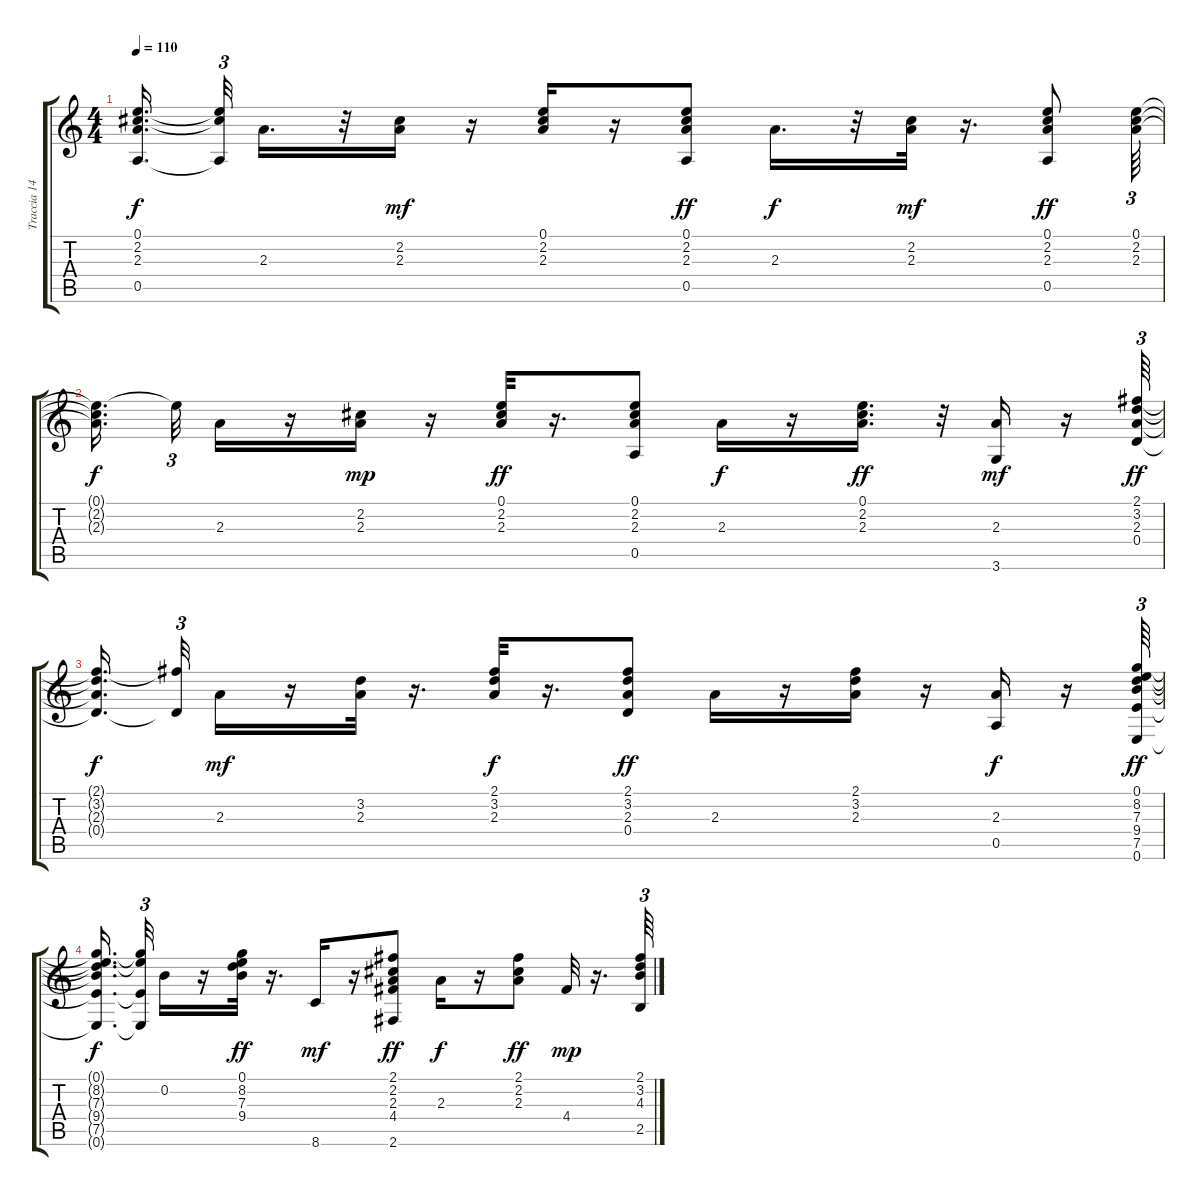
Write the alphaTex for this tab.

\track ("Traccia 14" "Traccia 14") {instrument acousticguitarsteel}
\staff {score tabs}
\tuning (E4 B3 G3 D3 A2 E2) {hide}
\ts (4 4)
\tempo 110
\clef g2
\ks c
(0.1{t} 2.2{t} 2.3{t} 0.5{t}).16{d dy f} (0.1{t} 2.2{t} 0.5{t}).32{tu (3 2)} 2.3.16{d} r.32 (2.2 2.3).16{dy mf} r.16 (0.1 2.2 2.3).16 r.16 (0.1 2.2 2.3 0.5).8{dy ff} 2.3.16{d dy f} r.32 (2.2 2.3).32{dy mf} r.16{d} (0.1 2.2 2.3 0.5).8{dy ff} (0.1 2.2 2.3).64{tu (3 2)} |
(0.1{t} 2.2{t} 2.3{t}).16{d dy f} 0.1{t}.32{tu (3 2)} 2.3.16 r.16 (2.2 2.3).16{dy mp} r.16 (0.1 2.2 2.3).32{dy ff} r.16{d} (0.1 2.2 2.3 0.5).8 2.3.16{dy f} r.16 (0.1 2.2 2.3).16{d dy ff} r.32 (2.3 3.6).16{dy mf} r.16 (2.1 3.2 2.3 0.4).64{tu (3 2) dy ff} |
(2.1{t} 3.2{t} 2.3{t} 0.4{t}).16{d dy f} (2.1{t} 0.4{t}).32{tu (3 2)} 2.3.16{dy mf} r.16 (3.2 2.3).32 r.16{d} (2.1 3.2 2.3).32{dy f} r.16{d} (2.1 3.2 2.3 0.4).8{dy ff} 2.3.16 r.16 (2.1 3.2 2.3).16 r.16 (2.3 0.5).16{dy f} r.16 (0.1 8.2 7.3 9.4 7.5 0.6).64{tu (3 2) dy ff} |
(0.1{t} 8.2{t} 7.3{t} 9.4{t} 7.5{t} 0.6{t}).16{d dy f} (0.1{t} 8.2{t} 7.5{t} 0.6{t}).32{tu (3 2)} 0.2.16 r.16 (0.1 8.2 7.3 9.4).32{dy ff} r.16{d} 8.6.16{dy mf} r.16 (2.1 2.2 2.3 4.4 2.6).8{dy ff} 2.3.16{dy f} r.16 (2.1 2.2 2.3).8{dy ff} 4.4.32{dy mp} r.16{d} (2.1 3.2 4.3 2.5).64{tu (3 2)}
